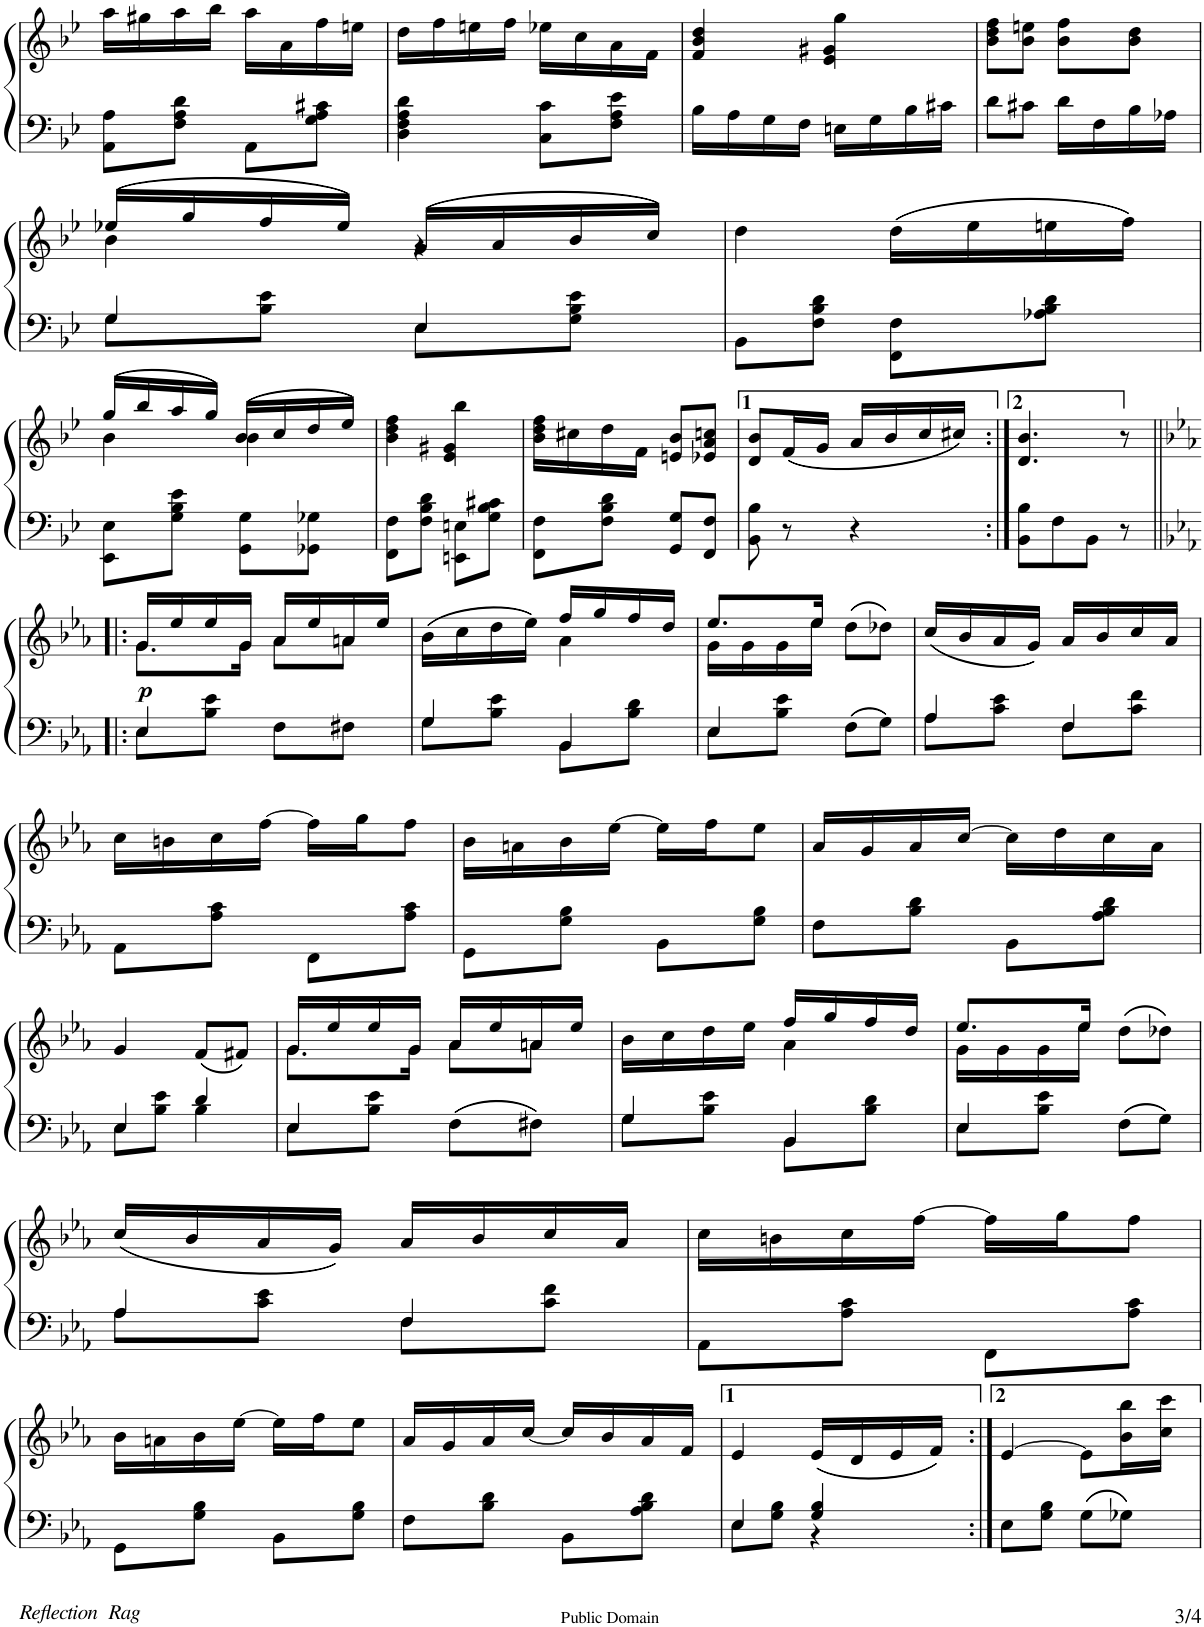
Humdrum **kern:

**kern	**kern	**dynam
*part1	*part1	*part1
*staff2	*staff1	*staff1/2
*I"Piano	*	*
*I'Pno	*	*
!!LO:PB:g=z
*clefF4	*clefG2	*
*k[b-e-]	*k[b-e-]	*
*B-:	*B-:	*
*M2/4	*M2/4	*
=46	=46	=46
8AA\ 8A\L	16aa\LL	.
.	16gg#X\	.
8F\ 8A\ 8d\J	16aa\	.
.	16bb-\JJ	.
8AA\L	16aa\LL	.
.	16a\	.
8G\ 8A\ 8c#X\J	16ff\	.
.	16een\JJ	.
=47	=47	=47
4D\ 4F\ 4A\ 4d\	16dd\LL	.
.	16ff\	.
.	16een\	.
.	16ff\JJ	.
8C\ 8c\L	16ee-X\LL	.
.	16cc\	.
8F\ 8A\ 8e-\J	16a\	.
.	16f\JJ	.
=48	=48	=48
16B-\LL	4f/ 4b-/ 4dd/	.
16A\	.	.
16G\	.	.
16F\JJ	.	.
16En\LL	4b-\ 4cc#X\ 4gg\	.
16G\	.	.
16B-\	.	.
16c#X\JJ	.	.
=49	=49	=49
8d\L	8b-\ 8dd\ 8ff\L	.
8c#X\J	8b-\ 8een\J	.
16d\LL	8b-\ 8ff\L	.
16F\	.	.
16B-\	8b-\ 8dd\J	.
16A-X\JJ	.	.
!!LO:LB:g=z
=50	=50	=50
*^	*^	*
8G\L	4G/	(16ee-X/LL	4b-\	.
.	.	16gg/	.	.
8B-\ 8e-\J	.	16ff/	.	.
.	.	16ee-/JJ)	.	.
8E-\L	4E-/	(16g/LL	4r	.
.	.	16a/	.	.
8G\ 8B-\ 8e-\J	.	16b-/	.	.
.	.	16cc/JJ)	.	.
*v	*v	*	*	*
*	*v	*v	*
=51	=51	=51
8BB-\L	4dd\	.
8F\ 8B-\ 8d\J	.	.
8FF\ 8F\L	(16dd\LL	.
.	16ee-\	.
8A-X\ 8B-\ 8d\J	16een\	.
.	16ff\JJ)	.
!!LO:LB:g=z
=52	=52	=52
*	*^	*
8EE-\ 8E-\L	(16gg/LL	4b-\	.
.	16bb-/	.	.
8G\ 8B-\ 8e-\J	16aa/	.	.
.	16gg/JJ)	.	.
!	!LO:N:head=solid	!	!
8GG\ 8G\L	(16b-/LL	4b-\	.
.	16cc/	.	.
8GG-X\ 8G-X\J	16dd/	.	.
.	16ee-/JJ)	.	.
*	*v	*v	*
=53	=53	=53
8FF\ 8F\L	4b-\ 4dd\ 4ff\	.
8F\ 8B-\ 8d\J	.	.
8EEn\ 8En\L	4b-\ 4cc#X\ 4bb-\	.
8G\ 8B-\ 8c#X\J	.	.
=54	=54	=54
8FF\ 8F\L	16b-\ 16dd\ 16ff\LL	.
.	16cc#X\	.
8F\ 8B-\ 8d\J	16dd\	.
.	16f\JJ	.
8GG/ 8G/L	8en/ 8b-/L	.
8FF/ 8F/J	8e-X/ 8a/ 8ccn/J	.
=55	=55	=55
8BB-\ 8B-\	8d/ 8b-/L	.
8r	(16f/L	.
.	16g/JJ	.
4r	16a/LL	.
.	16b-/	.
.	16cc/	.
.	16cc#X/JJ)	.
=56:|!	=56:|!	=56:|!
8BB-\ 8B-\L	4.d/ 4.b-/	.
8F\	.	.
8BB-\J	.	.
8r	8r	.
!!LO:LB:g=z
=57!|:	=57!|:	=57!|:
*k[b-e-a-]	*k[b-e-a-]	*
*E-:	*E-:	*
*^	*^	*
!	!	!LO:N:head=solid	!LO:N:head=solid	!LO:DY:b
8E-\L	4E-/	16g/LL	8.g\L	p
.	.	16ee-/	.	.
8B-\ 8e-\J	.	16ee-/	.	.
.	.	16g/JJ	16g\Jk	.
8F\L	4ryy	16a-/LL	8a-\L	.
.	.	16ee-/	.	.
8F#X\J	.	16an/	8a\J	.
.	.	16ee-/JJ	.	.
=58	=58	=58	=58	=58
8G\L	4G/	(16b-\LL	4ryy	.
.	.	16cc\	.	.
8B-\ 8e-\J	.	16dd\	.	.
.	.	16ee-\JJ)	.	.
8BB-\L	4BB-/	16ff/LL	4a-\	.
.	.	16gg/	.	.
8B-\ 8d\J	.	16ff/	.	.
.	.	16dd/JJ	.	.
=59	=59	=59	=59	=59
8E-\L	4E-/	8.ee-/L	16g\LL	.
.	.	.	16g\	.
8B-\ 8e-\J	.	.	16g\	.
.	.	16ee-/Jk	16ee-\JJ	.
8F\L	4ryy	(8dd\L	4ryy	.
8G\J	.	8dd-X\J)	.	.
*	*	*v	*v	*
=60	=60	=60	=60
8A-\L	4A-/	(16cc/LL	.
.	.	16b-/	.
8c\ 8e-\J	.	16a-/	.
.	.	16g/JJ)	.
8F\L	4F/	16a-/LL	.
.	.	16b-/	.
8c\ 8f\J	.	16cc/	.
.	.	16a-/JJ	.
*v	*v	*	*
!!LO:LB:g=z
=61	=61	=61
8AA-\L	16cc\LL	.
.	16bn\	.
8A-\ 8c\J	16cc\	.
.	[16ff\JJ	.
8FF\L	16ff\LL]	.
.	16gg\J	.
8A-\ 8c\J	8ff\J	.
=62	=62	=62
8GG\L	16b-\LL	.
.	16an\	.
8G\ 8B-\J	16b-\	.
.	[16ee-\JJ	.
8BB-\L	16ee-\LL]	.
.	16ff\J	.
8G\ 8B-\J	8ee-\J	.
=63	=63	=63
8F\L	16a-/LL	.
.	16g/	.
8B-\ 8d\J	16a-/	.
.	[16cc/JJ	.
8BB-\L	16cc\LL]	.
.	16dd\	.
8A-\ 8B-\ 8d\J	16cc\	.
.	16a-\JJ	.
!!LO:LB:g=z
=64	=64	=64
*^	*	*
8E-\L	4E-/	4g/	.
8B-\ 8e-\J	.	.	.
4B-\	4d/	(8f/L	.
.	.	8f#X/J)	.
=65	=65	=65	=65
*	*	*^	*
!	!	!LO:N:head=solid	!LO:N:head=solid	!
8E-\L	4E-/	16g/LL	8.g\L	.
.	.	16ee-/	.	.
8B-\ 8e-\J	.	16ee-/	.	.
.	.	16g/JJ	16g\Jk	.
8F\L	4ryy	16a-/LL	8a-\L	.
.	.	16ee-/	.	.
8F#X\J	.	16an/	8a\J	.
.	.	16ee-/JJ	.	.
=66	=66	=66	=66	=66
8G\L	4G/	16b-\LL	4ryy	.
.	.	16cc\	.	.
8B-\ 8e-\J	.	16dd\	.	.
.	.	16ee-\JJ	.	.
8BB-\L	4BB-/	16ff/LL	4a-\	.
.	.	16gg/	.	.
8B-\ 8d\J	.	16ff/	.	.
.	.	16dd/JJ	.	.
=67	=67	=67	=67	=67
8E-\L	4E-/	8.ee-/L	16g\LL	.
.	.	.	16g\	.
8B-\ 8e-\J	.	.	16g\	.
.	.	16ee-/Jk	16ee-\JJ	.
8F\L	4ryy	(8dd\L	4ryy	.
8G\J	.	8dd-X\J)	.	.
*	*	*v	*v	*
!!LO:LB:g=z
=68	=68	=68	=68
8A-\L	4A-/	(16cc/LL	.
.	.	16b-/	.
8c\ 8e-\J	.	16a-/	.
.	.	16g/JJ)	.
8F\L	4F/	16a-/LL	.
.	.	16b-/	.
8c\ 8f\J	.	16cc/	.
.	.	16a-/JJ	.
*v	*v	*	*
=69	=69	=69
8AA-\L	16cc\LL	.
.	16bn\	.
8A-\ 8c\J	16cc\	.
.	[16ff\JJ	.
8FF\L	16ff\LL]	.
.	16gg\J	.
8A-\ 8c\J	8ff\J	.
!!LO:LB:g=z
=70	=70	=70
8GG\L	16b-\LL	.
.	16an\	.
8G\ 8B-\J	16b-\	.
.	[16ee-\JJ	.
8BB-\L	16ee-\LL]	.
.	16ff\J	.
8G\ 8B-\J	8ee-\J	.
=71	=71	=71
8F\L	16a-/LL	.
.	16g/	.
8B-\ 8d\J	16a-/	.
.	[16cc/JJ	.
8BB-\L	16cc/LL]	.
.	16b-/	.
8A-\ 8B-\ 8d\J	16a-/	.
.	16f/JJ	.
=72	=72	=72
*^	*	*
4E-/	8E-\L	4e-/	.
.	8G\ 8B-\J	.	.
4G/ 4B-/	4r	(16e-/LL	.
.	.	16d/	.
.	.	16e-/	.
.	.	16f/JJ)	.
*v	*v	*	*
=73:|!	=73:|!	=73:|!
8E-\L	[4e-/	.
8G\ 8B-\J	.	.
8G\L	8e-\L]	.
8G-X\J	16b-\ 16bb-\L	.
.	16cc\ 16ccc\JJ	.
=	=	=
*-	*-	*-
